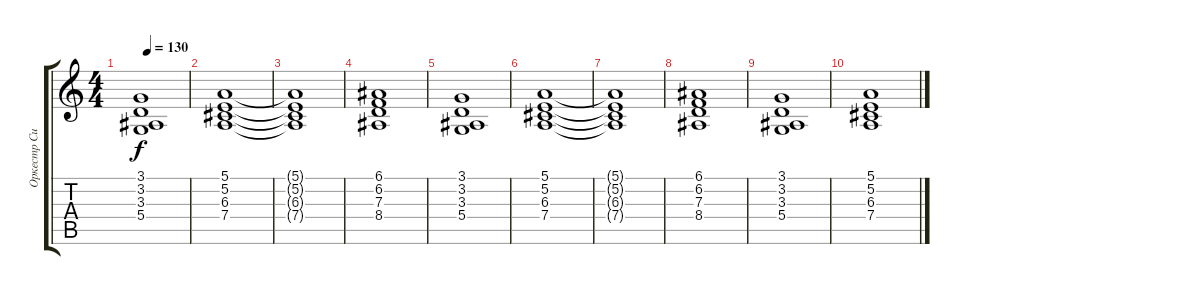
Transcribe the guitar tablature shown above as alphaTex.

\track ("Оркестр Синтезатор" "Оркестр Си") {instrument stringensemble1}
\staff {score tabs}
\tuning (E4 B3 G3 D3 A2 E2) {hide}
\ts (4 4)
\tempo 130
\clef g2
\ks c
(3.1 3.2 3.3 5.4).1{dy f} |
(5.1 5.2 6.3 7.4).1 |
(5.1{t} 5.2{t} 6.3{t} 7.4{t}).1 |
(6.1 6.2 7.3 8.4).1 |
(3.1 3.2 3.3 5.4).1 |
(5.1 5.2 6.3 7.4).1 |
(5.1{t} 5.2{t} 6.3{t} 7.4{t}).1 |
(6.1 6.2 7.3 8.4).1 |
(3.1 3.2 3.3 5.4).1 |
(5.1 5.2 6.3 7.4).1
